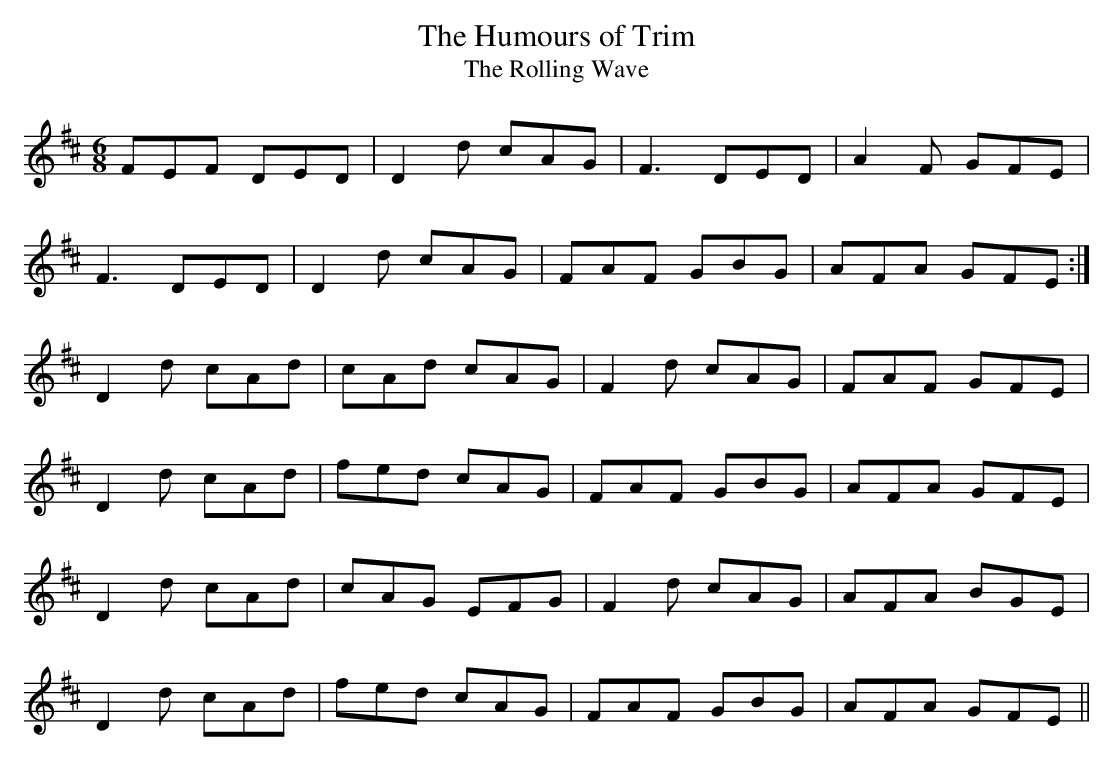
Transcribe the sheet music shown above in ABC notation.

X:1
T:Humours of Trim, The
T:Rolling Wave, The
M:6/8
K:D
FEF DED|D2d cAG|F3 DED|A2F GFE|
F3 DED|D2d cAG|FAF GBG|AFA GFE:|
D2d cAd|cAd cAG|F2d cAG|FAF GFE|
D2d cAd|fed cAG|FAF GBG|AFA GFE|
D2d cAd|cAG EFG|F2d cAG|AFA BGE|
D2d cAd|fed cAG|FAF GBG|AFA GFE||
